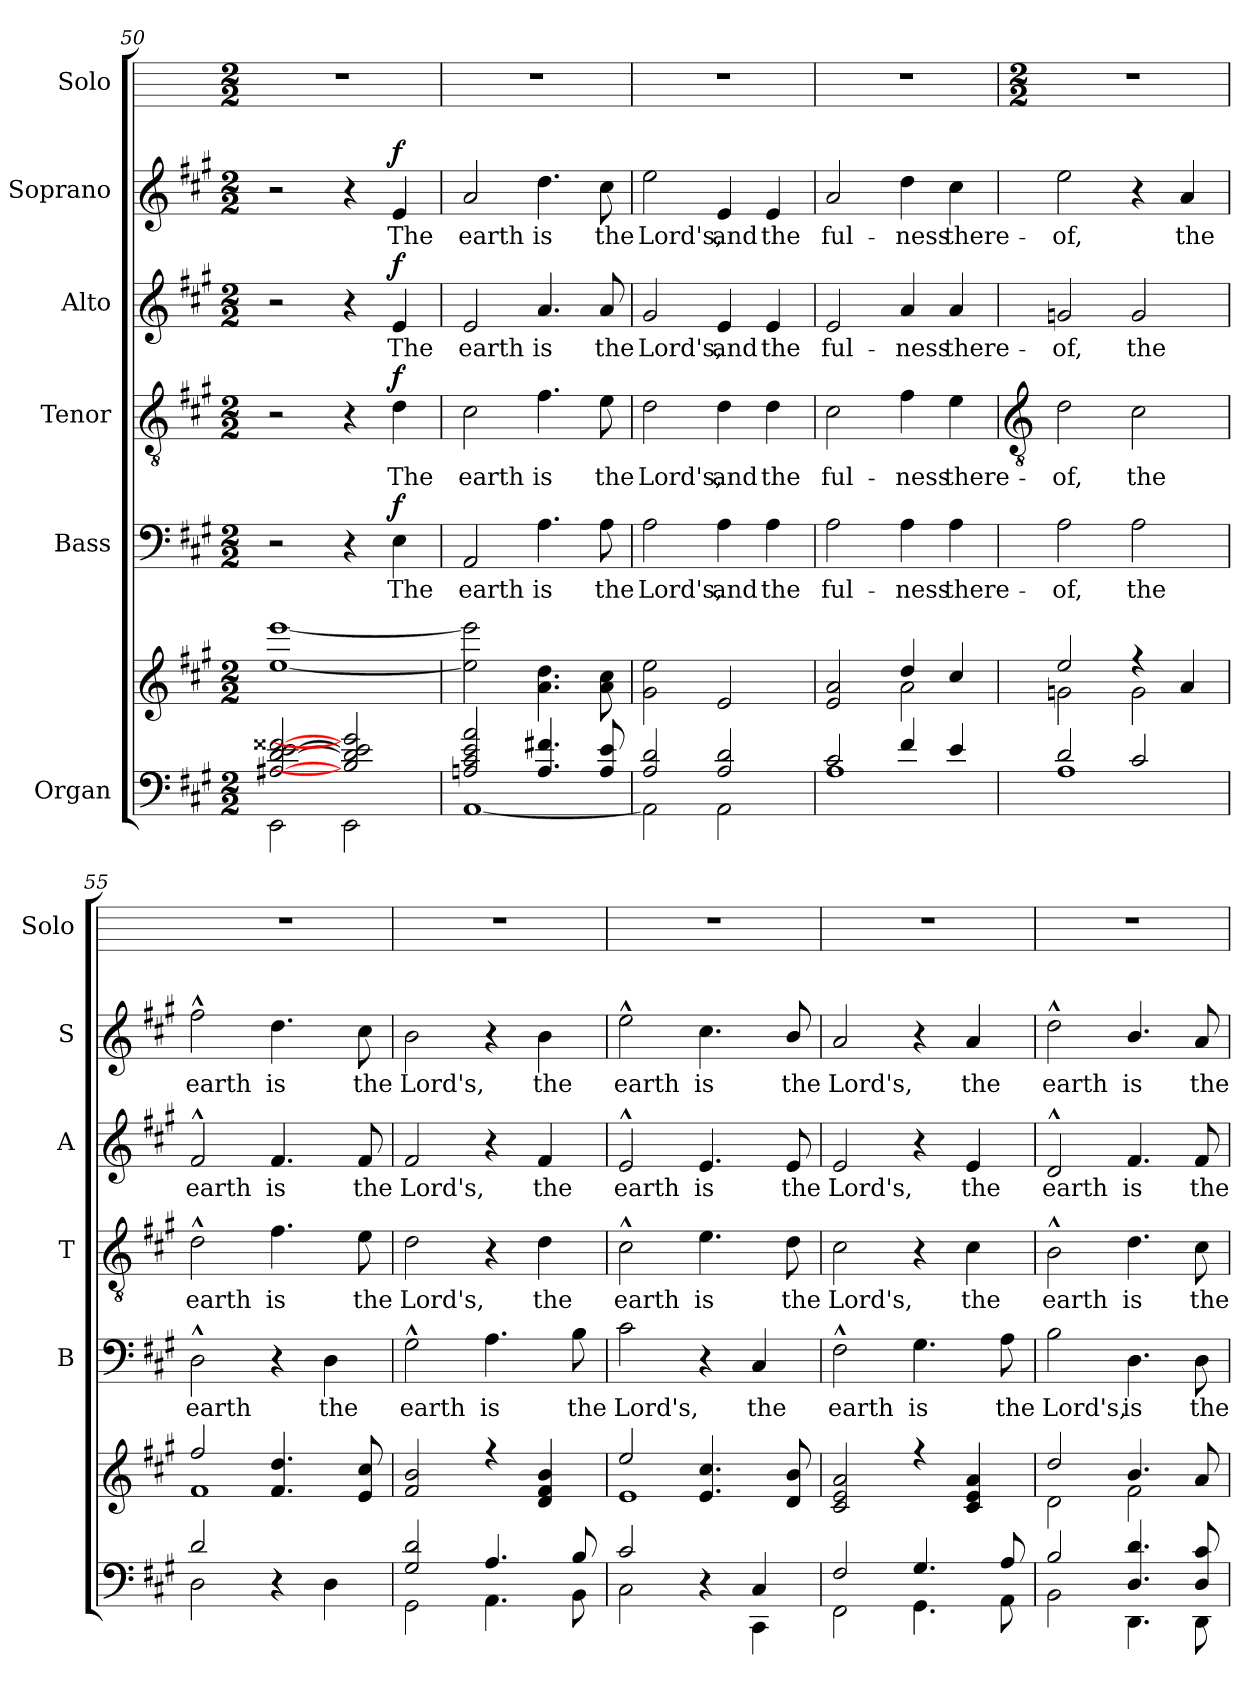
**kern	**kern	**kern	**text	**dynam	**kern	**text	**dynam	**kern	**text	**dynam	**kern	**text	**dynam	**kern
*part6	*part6	*part5	*part5	*part5	*part4	*part4	*part4	*part3	*part3	*part3	*part2	*part2	*part2	*part1
*staff7	*staff6	*staff5	*staff5	*staff5	*staff4	*staff4	*staff4	*staff3	*staff3	*staff3	*staff2	*staff2	*staff2	*staff1
*I"Organ	*	*I"Bass	*	*	*I"Tenor	*	*	*I"Alto	*	*	*I"Soprano	*	*	*I"Solo
*	*	*I'B	*	*	*I'T	*	*	*I'A	*	*	*I'S	*	*	*I'Solo
*clefF4	*clefG2	*clefF4	*	*	*clefGv2	*	*	*clefG2	*	*	*clefG2	*	*	*
*k[f#c#g#]	*k[f#c#g#]	*k[f#c#g#]	*	*	*k[f#c#g#]	*	*	*k[f#c#g#]	*	*	*k[f#c#g#]	*	*	*
*A:	*A:	*A:	*	*	*A:	*	*	*A:	*	*	*A:	*	*	*
*M2/2	*M2/2	*M2/2	*	*	*M2/2	*	*	*M2/2	*	*	*M2/2	*	*	*M2/2
=50	=50	=50	=50	=50	=50	=50	=50	=50	=50	=50	=50	=50	=50	=50
*^	*^	*	*	*	*	*	*	*	*	*	*	*	*	*
[2A#X/ [2d/ [2e/ [2f##X/	2EE\	1ryy	[1ee\ [1eee\	2r	.	.	2r	.	.	2r	.	.	2r	.	.	1r
2B/] 2d/] 2e/] 2g#/]	2EE\	.	.	4r	.	.	4r	.	.	4r	.	.	4r	.	.	.
!	!	!	!	!	!LO:LY:b	!LO:DY:b	!	!LO:LY:b	!LO:DY:b	!	!LO:LY:b	!LO:DY:b	!	!LO:LY:b	!LO:DY:b	!
.	.	.	.	4E	The	f	4d	The	f	4e	The	f	4e	The	f	.
=51	=51	=51	=51	=51	=51	=51	=51	=51	=51	=51	=51	=51	=51	=51	=51	=51
!	!	!	!	!	!LO:LY:b	!	!	!LO:LY:b	!	!	!LO:LY:b	!	!	!LO:LY:b	!	!
2An/ 2c#/ 2e/ 2a/	[1AA\	1ryy	2ee\] 2eee\]	2AA	earth	.	2c#	earth	.	2e	earth	.	2a	earth	.	1r
!	!	!	!	!	!LO:LY:b	!	!	!LO:LY:b	!	!	!LO:LY:b	!	!	!LO:LY:b	!	!
4.A/ 4.f#X/	.	.	4.a\ 4.dd\	4.A	is	.	4.f#	is	.	4.a	is	.	4.dd	is	.	.
!	!	!	!	!	!LO:LY:b	!	!	!LO:LY:b	!	!	!LO:LY:b	!	!	!LO:LY:b	!	!
8A/ 8e/	.	.	8a\ 8cc#\	8A	the	.	8e	the	.	8a	the	.	8cc#	the	.	.
=52	=52	=52	=52	=52	=52	=52	=52	=52	=52	=52	=52	=52	=52	=52	=52	=52
!	!	!	!	!	!LO:LY:b	!	!	!LO:LY:b	!	!	!LO:LY:b	!	!	!LO:LY:b	!	!
2A/ 2d/	2AA\]	2ryy	2g#\ 2ee\	2A	Lord's,	.	2d	Lord's,	.	2g#	Lord's,	.	2ee	Lord's,	.	1r
!	!	!	!	!	!LO:LY:b	!	!	!LO:LY:b	!	!	!LO:LY:b	!	!	!LO:LY:b	!	!
2A/ 2d/	2AA\	2e/	2ryy	4A	and	.	4d	and	.	4e	and	.	4e	and	.	.
!	!	!	!	!	!LO:LY:b	!	!	!LO:LY:b	!	!	!LO:LY:b	!	!	!LO:LY:b	!	!
.	.	.	.	4A	the	.	4d	the	.	4e	the	.	4e	the	.	.
=53	=53	=53	=53	=53	=53	=53	=53	=53	=53	=53	=53	=53	=53	=53	=53	=53
!	!	!	!	!	!LO:LY:b	!	!	!LO:LY:b	!	!	!LO:LY:b	!	!	!LO:LY:b	!	!
2c#/	1A\	2e/ 2a/	2ryy	2A	ful-	.	2c#	ful-	.	2e	ful-	.	2a	ful-	.	1r
!	!	!	!	!	!LO:LY:b	!	!	!LO:LY:b	!	!	!LO:LY:b	!	!	!LO:LY:b	!	!
4f#/	.	4dd/	2a\	4A	-ness	.	4f#	-ness	.	4a	-ness	.	4dd	-ness	.	.
!	!	!	!	!	!LO:LY:b	!	!	!LO:LY:b	!	!	!LO:LY:b	!	!	!LO:LY:b	!	!
4e/	.	4cc#/	.	4A	there-	.	4e	there-	.	4a	there-	.	4cc#	there-	.	.
!!LO:LB:g=z
=54	=54	=54	=54	=54	=54	=54	=54	=54	=54	=54	=54	=54	=54	=54	=54	=54
*	*	*	*	*	*	*	*clefGv2	*	*	*	*	*	*	*	*	*
*	*	*	*	*	*	*	*	*	*	*	*	*	*	*	*	*M2/2
!	!	!	!	!	!LO:LY:b	!	!	!LO:LY:b	!	!	!LO:LY:b	!	!	!LO:LY:b	!	!
2d/	1A\	2ee/	2gn\	2A	-of,	.	2d	-of,	.	2gn	-of,	.	2ee	-of,	.	1r
!	!	!	!	!	!LO:LY:b	!	!	!LO:LY:b	!	!	!LO:LY:b	!	!	!	!	!
2c#/	.	4r	2g\	2A	the	.	2c#	the	.	2g	the	.	4r	.	.	.
!	!	!	!	!	!	!	!	!	!	!	!	!	!	!LO:LY:b	!	!
.	.	4a/	.	.	.	.	.	.	.	.	.	.	4a	the	.	.
=55	=55	=55	=55	=55	=55	=55	=55	=55	=55	=55	=55	=55	=55	=55	=55	=55
!	!	!	!	!	!LO:LY:b	!	!	!LO:LY:b	!	!	!LO:LY:b	!	!	!LO:LY:b	!	!
2d/	2D\	2ff#/	1f#\	2D^^	earth	.	2d^^	earth	.	2f#^^	earth	.	2ff#^^	earth	.	1r
!	!	!	!	!	!	!	!	!LO:LY:b	!	!	!LO:LY:b	!	!	!LO:LY:b	!	!
2ryy	4r	4.f#/ 4.dd/	.	4r	.	.	4.f#	is	.	4.f#	is	.	4.dd	is	.	.
!	!	!	!	!	!LO:LY:b	!	!	!	!	!	!	!	!	!	!	!
.	4D\	.	.	4D	the	.	.	.	.	.	.	.	.	.	.	.
!	!	!	!	!	!	!	!	!LO:LY:b	!	!	!LO:LY:b	!	!	!LO:LY:b	!	!
.	.	8e/ 8cc#/	.	.	.	.	8e	the	.	8f#	the	.	8cc#	the	.	.
=56	=56	=56	=56	=56	=56	=56	=56	=56	=56	=56	=56	=56	=56	=56	=56	=56
!	!	!	!	!	!LO:LY:b	!	!	!LO:LY:b	!	!	!LO:LY:b	!	!	!LO:LY:b	!	!
2G#/ 2d/	2GG#\	2f#/ 2b/	1ryy	2G#^^	earth	.	2d	Lord's,	.	2f#	Lord's,	.	2b	Lord's,	.	1r
!	!	!	!	!	!LO:LY:b	!	!	!	!	!	!	!	!	!	!	!
4.A/	4.AA\	4r	.	4.A	is	.	4r	.	.	4r	.	.	4r	.	.	.
!	!	!	!	!	!	!	!	!LO:LY:b	!	!	!LO:LY:b	!	!	!LO:LY:b	!	!
.	.	4d/ 4f#/ 4b/	.	.	.	.	4d	the	.	4f#	the	.	4b	the	.	.
!	!	!	!	!	!LO:LY:b	!	!	!	!	!	!	!	!	!	!	!
8B/	8BB\	.	.	8B\	the	.	.	.	.	.	.	.	.	.	.	.
=57	=57	=57	=57	=57	=57	=57	=57	=57	=57	=57	=57	=57	=57	=57	=57	=57
!	!	!	!	!	!LO:LY:b	!	!	!LO:LY:b	!	!	!LO:LY:b	!	!	!LO:LY:b	!	!
2c#/	2C#\	2ee/	1e\	2c#	Lord's,	.	2c#^^	earth	.	2e^^	earth	.	2ee^^	earth	.	1r
!	!	!	!	!	!	!	!	!LO:LY:b	!	!	!LO:LY:b	!	!	!LO:LY:b	!	!
4ryy	4r	4.e/ 4.cc#/	.	4r	.	.	4.e	is	.	4.e	is	.	4.cc#	is	.	.
!	!	!	!	!	!LO:LY:b	!	!	!	!	!	!	!	!	!	!	!
4C#/	4CC#\	.	.	4C#	the	.	.	.	.	.	.	.	.	.	.	.
!	!	!	!	!	!	!	!	!LO:LY:b	!	!	!LO:LY:b	!	!	!LO:LY:b	!	!
.	.	8d/ 8b/	.	.	.	.	8d\	the	.	8e/	the	.	8b/	the	.	.
=58	=58	=58	=58	=58	=58	=58	=58	=58	=58	=58	=58	=58	=58	=58	=58	=58
!	!	!	!	!	!LO:LY:b	!	!	!LO:LY:b	!	!	!LO:LY:b	!	!	!LO:LY:b	!	!
2F#/	2FF#\	2c#/ 2e/ 2a/	1ryy	2F#^^\	earth	.	2c#	Lord's,	.	2e	Lord's,	.	2a	Lord's,	.	1r
!	!	!	!	!	!LO:LY:b	!	!	!	!	!	!	!	!	!	!	!
4.G#/	4.GG#\	4r	.	4.G#\	is	.	4r	.	.	4r	.	.	4r	.	.	.
!	!	!	!	!	!	!	!	!LO:LY:b	!	!	!LO:LY:b	!	!	!LO:LY:b	!	!
.	.	4c#/ 4e/ 4a/	.	.	.	.	4c#	the	.	4e	the	.	4a	the	.	.
!	!	!	!	!	!LO:LY:b	!	!	!	!	!	!	!	!	!	!	!
8A/	8AA\	.	.	8A	the	.	.	.	.	.	.	.	.	.	.	.
=59	=59	=59	=59	=59	=59	=59	=59	=59	=59	=59	=59	=59	=59	=59	=59	=59
!	!	!	!	!	!LO:LY:b	!	!	!LO:LY:b	!	!	!LO:LY:b	!	!	!LO:LY:b	!	!
2B/	2BB\	2dd/	2d\	2B	Lord's,	.	2B^^	earth	.	2d^^	earth	.	2dd^^	earth	.	1r
!	!	!	!	!	!LO:LY:b	!	!	!LO:LY:b	!	!	!LO:LY:b	!	!	!LO:LY:b	!	!
4.D/ 4.d/	4.DD\	4.b/	2f#\	4.D	is	.	4.d\	is	.	4.f#/	is	.	4.b/	is	.	.
!	!	!	!	!	!LO:LY:b	!	!	!LO:LY:b	!	!	!LO:LY:b	!	!	!LO:LY:b	!	!
8D/ 8c#/	8DD\	8a/	.	8D	the	.	8c#	the	.	8f#	the	.	8a	the	.	.
*v	*v	*	*	*	*	*	*	*	*	*	*	*	*	*	*	*
*	*v	*v	*	*	*	*	*	*	*	*	*	*	*	*	*
=	=	=	=	=	=	=	=	=	=	=	=	=	=	=
*-	*-	*-	*-	*-	*-	*-	*-	*-	*-	*-	*-	*-	*-	*-
